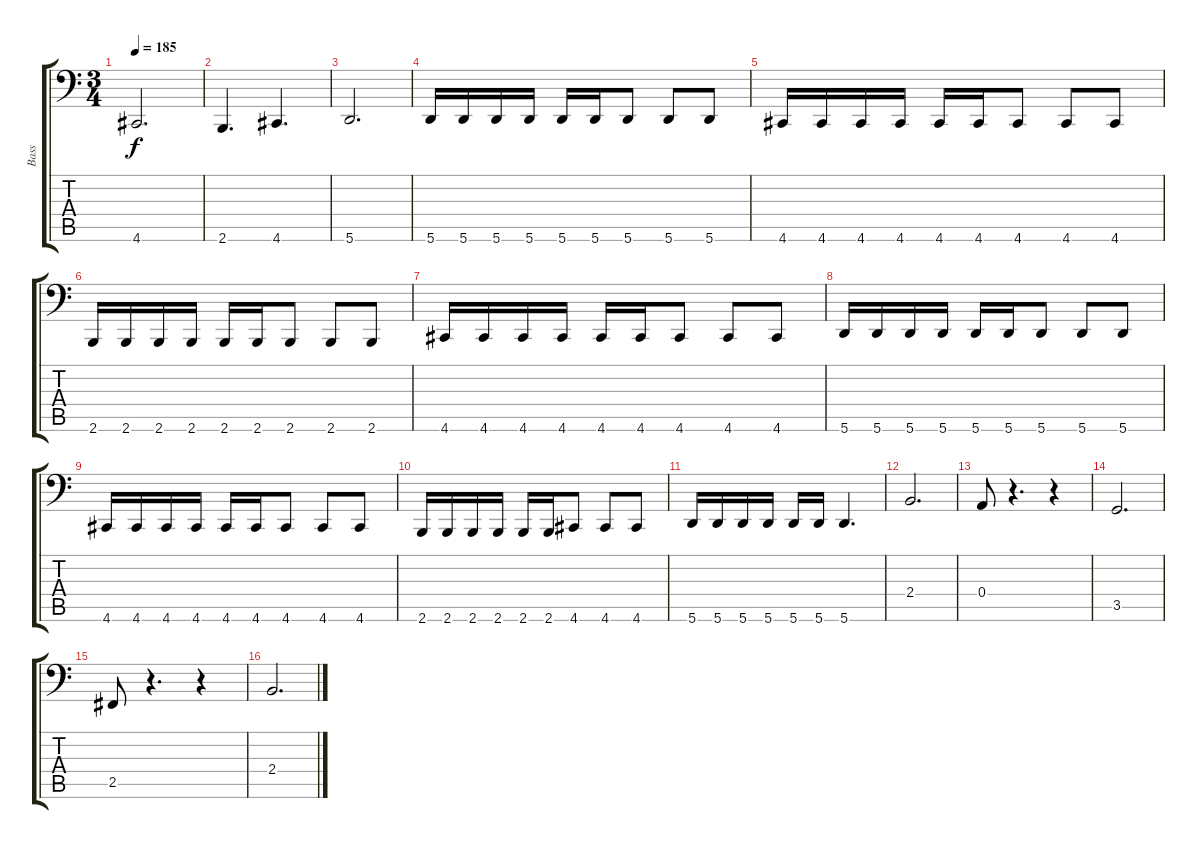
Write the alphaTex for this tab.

\track ("Bass" "Bass") {instrument electricbasspick}
\staff {score tabs}
\tuning (C3 G2 D2 A1 E1 A0) {hide}
\ts (3 4)
\tempo 185
\clef f4
\ks c
4.6.2{d dy f} |
2.6.4{d} 4.6.4{d} |
5.6.2{d} |
5.6.16 5.6.16 5.6.16 5.6.16 5.6.16 5.6.16 5.6.8 5.6.8 5.6.8 |
4.6.16 4.6.16 4.6.16 4.6.16 4.6.16 4.6.16 4.6.8 4.6.8 4.6.8 |
2.6.16 2.6.16 2.6.16 2.6.16 2.6.16 2.6.16 2.6.8 2.6.8 2.6.8 |
4.6.16 4.6.16 4.6.16 4.6.16 4.6.16 4.6.16 4.6.8 4.6.8 4.6.8 |
5.6.16 5.6.16 5.6.16 5.6.16 5.6.16 5.6.16 5.6.8 5.6.8 5.6.8 |
4.6.16 4.6.16 4.6.16 4.6.16 4.6.16 4.6.16 4.6.8 4.6.8 4.6.8 |
2.6.16 2.6.16 2.6.16 2.6.16 2.6.16 2.6.16 4.6.8 4.6.8 4.6.8 |
5.6.16 5.6.16 5.6.16 5.6.16 5.6.16 5.6.16 5.6.4{d} |
2.4.2{d} |
0.4.8 r.4{d} r.4 |
3.5.2{d} |
2.5.8 r.4{d} r.4 |
2.4.2{d}
